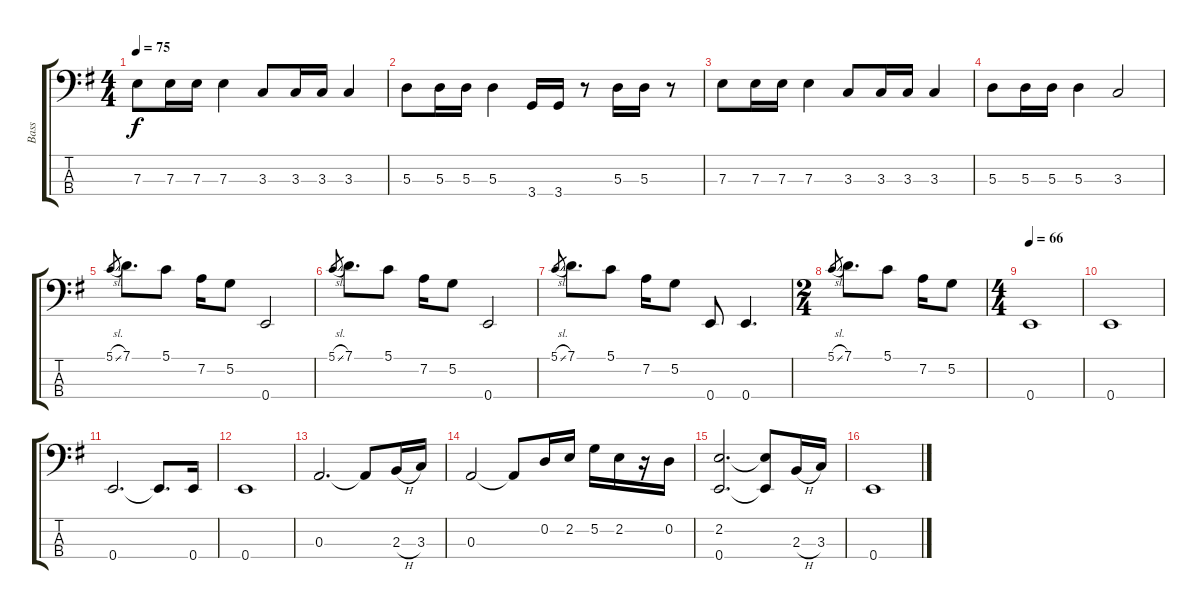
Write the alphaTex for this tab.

\track ("Bass" "Bass") {instrument electricbassfinger}
\staff {score tabs}
\tuning (G2 D2 A1 E1) {hide}
\ts (4 4)
\tempo 75
\clef f4
\ks eminor
7.3.8{dy f} 7.3.16 7.3.16 7.3.4 3.3.8 3.3.16 3.3.16 3.3.4 |
5.3.8 5.3.16 5.3.16 5.3.4 3.4.16 3.4.16 r.8 5.3.16 5.3.16 r.8 |
7.3.8 7.3.16 7.3.16 7.3.4 3.3.8 3.3.16 3.3.16 3.3.4 |
5.3.8 5.3.16 5.3.16 5.3.4 3.3.2 |
5.1{sl}.8{gr} 7.1.8{d} 5.1.8 7.2.16 5.2.8 0.4.2 |
5.1{sl}.8{gr} 7.1.8{d} 5.1.8 7.2.16 5.2.8 0.4.2 |
5.1{sl}.8{gr} 7.1.8{d} 5.1.8 7.2.16 5.2.8 0.4.8 0.4.4{d} |
\ts (2 4)
5.1{sl}.8{gr} 7.1.8{d} 5.1.8 7.2.16 5.2.8 |
\ts (4 4)
\tempo 66
0.4.1 |
0.4.1 |
0.4.2{d} 0.4{t}.8{d} 0.4.16 |
0.4.1 |
0.3.2{d} 0.3{t}.8 2.3{h}.16 3.3.16 |
0.3.2 0.3{t}.8 0.2.16 2.2.16 5.2.16 2.2.16 r.16 0.2.16 |
(2.2 0.4).2{d} (2.2{t} 0.4{t}).8 2.3{h}.16 3.3.16 |
0.4.1
